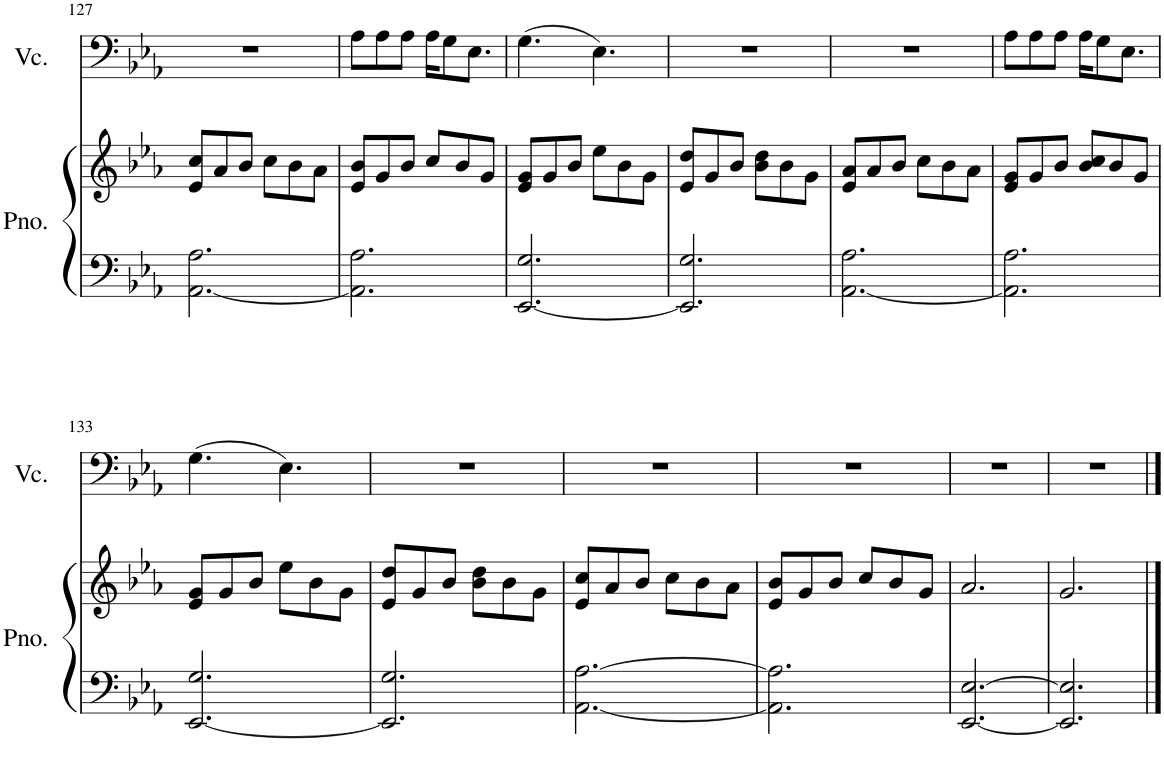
**kern	**kern	**kern
*part2	*part2	*part1
*staff3	*staff2	*staff1
*I"Piano	*	*I"Violoncello
*I'Pno.	*	*I'Vc.
!!LO:PB:g=z
*clefF4	*clefG2	*clefF4
*k[b-e-a-]	*k[b-e-a-]	*k[b-e-a-]
*M6/8	*M6/8	*M6/8
=127	=127	=127
[2.AA-\ 2.A-\	8e-/ 8cc/L	2.r
.	8a-/	.
.	8b-/J	.
.	8cc\L	.
.	8b-\	.
.	8a-\J	.
=128	=128	=128
2.AA-\] 2.A-\	8e-/ 8b-/L	8A-\L
.	8g/	8A-\
.	8b-/J	8A-\J
.	8cc/L	16A-\KL
.	.	8G\
.	8b-/	.
.	.	8.E-\J
.	8g/J	.
=129	=129	=129
[2.EE-/ 2.G/	8e-/ 8g/L	(4.G\
.	8g/	.
.	8b-/J	.
.	8ee-\L	4.E-\)
.	8b-\	.
.	8g\J	.
=130	=130	=130
2.EE-/] 2.G/	8e-/ 8dd/L	2.r
.	8g/	.
.	8b-/J	.
.	8b-\ 8dd\L	.
.	8b-\	.
.	8g\J	.
=131	=131	=131
[2.AA-\ 2.A-\	8e-/ 8a-/L	2.r
.	8a-/	.
.	8b-/J	.
.	8cc\L	.
.	8b-\	.
.	8a-\J	.
=132	=132	=132
2.AA-\] 2.A-\	8e-/ 8g/L	8A-\L
.	8g/	8A-\
.	8b-/J	8A-\J
.	8b-/ 8cc/L	16A-\KL
.	.	8G\
.	8b-/	.
.	.	8.E-\J
.	8g/J	.
!!LO:LB:g=z
=133	=133	=133
[2.EE-/ 2.G/	8e-/ 8g/L	(4.G\
.	8g/	.
.	8b-/J	.
.	8ee-\L	4.E-\)
.	8b-\	.
.	8g\J	.
=134	=134	=134
2.EE-/] 2.G/	8e-/ 8dd/L	2.r
.	8g/	.
.	8b-/J	.
.	8b-\ 8dd\L	.
.	8b-\	.
.	8g\J	.
=135	=135	=135
[2.AA-\ [2.A-\	8e-/ 8cc/L	2.r
.	8a-/	.
.	8b-/J	.
.	8cc\L	.
.	8b-\	.
.	8a-\J	.
=136	=136	=136
2.AA-\] 2.A-\]	8e-/ 8b-/L	2.r
.	8g/	.
.	8b-/J	.
.	8cc/L	.
.	8b-/	.
.	8g/J	.
=137	=137	=137
[2.EE-/ [2.E-/	2.a-/	2.r
=138	=138	=138
2.EE-/] 2.E-/]	2.g/	2.r
==	==	==
*-	*-	*-
